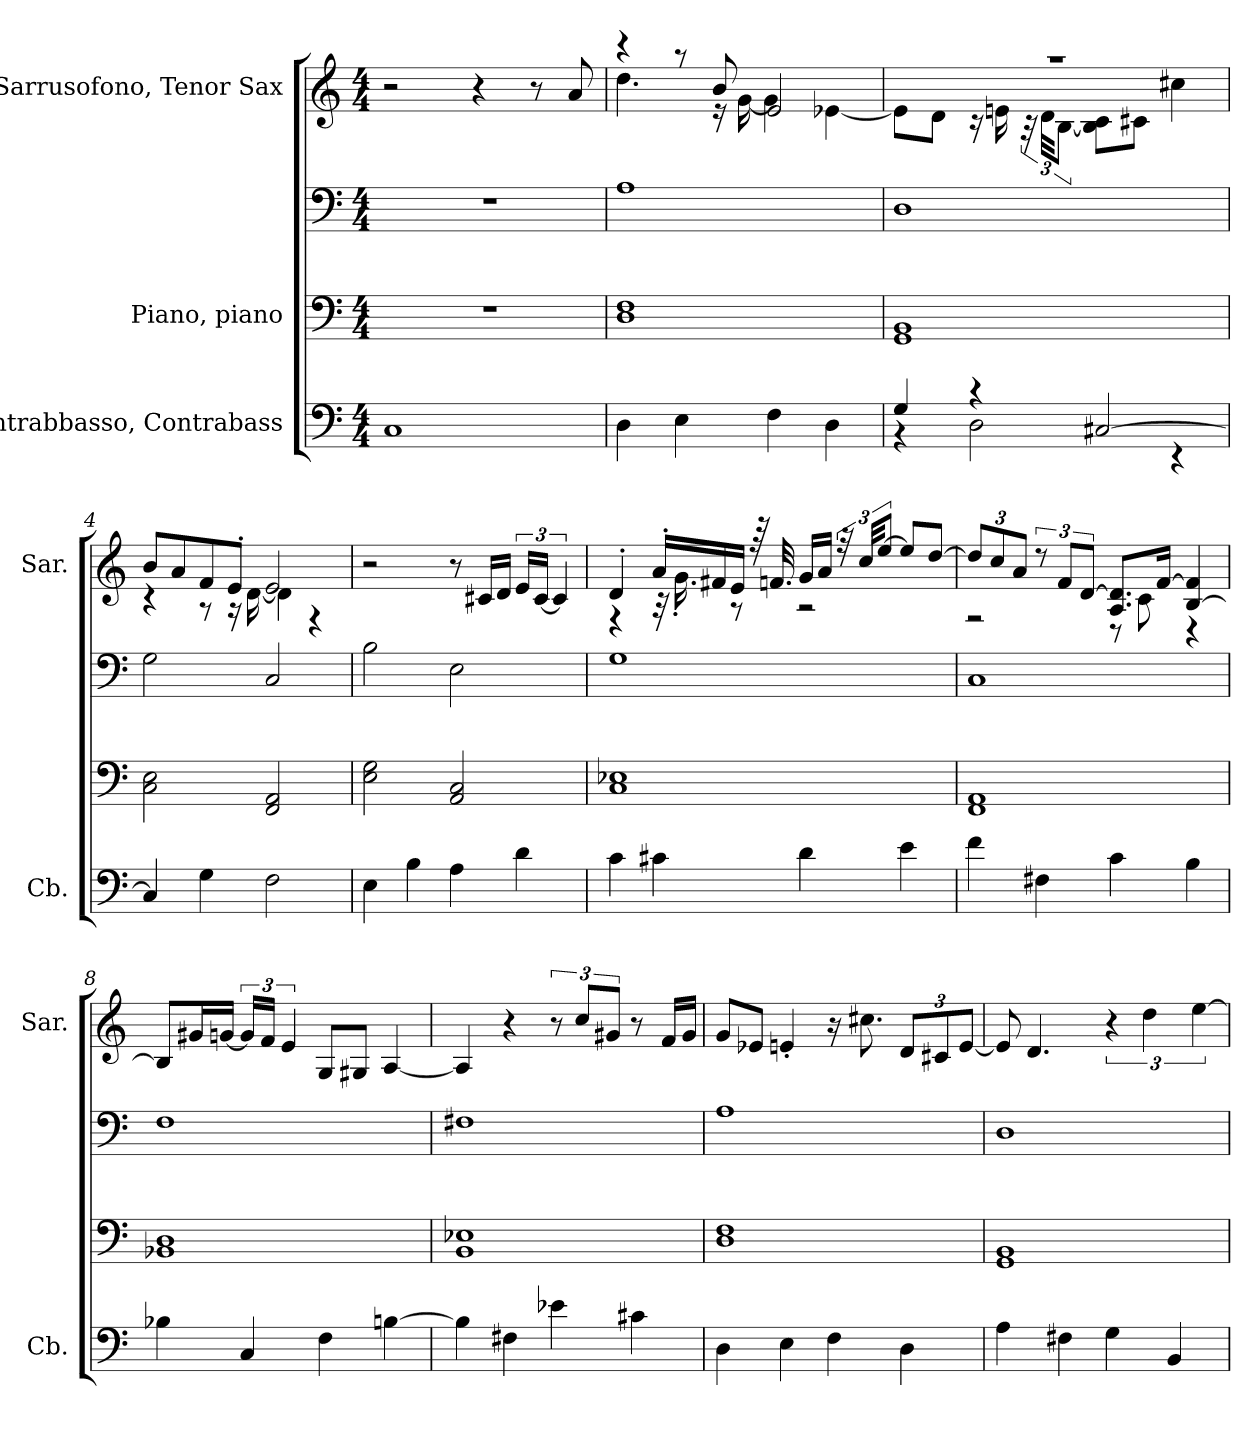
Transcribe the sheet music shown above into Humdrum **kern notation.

**kern	**kern	**kern	**kern
*part3	*part2	*part2	*part1
*staff4	*staff3	*staff2	*staff1
*I"Contrabbasso, Contrabass	*I"Piano, piano	*	*I"Sarrusofono, Tenor Sax
*I'Cb.	*	*	*I'Sar.
*clefF4	*clefF4	*clefF4	*clefG2
*ITrd7c12	*	*	*ITrd1c2
*k[]	*k[]	*k[]	*k[b-e-]
*M4/4	*M4/4	*M4/4	*M4/4
*MM98	*MM98	*MM98	*MM98
=1	=1	=1	=1
1CC	1r	1r	2r
.	.	.	4r
.	.	.	8r
.	.	.	8g/
=2	=2	=2	=2
*	*	*	*^
4DD\	1D 1F	1A	4r	4.cc\
4EE\	.	.	8r	.
.	.	.	8a/	16r
.	.	.	.	[16f\
4FF\	.	.	2d/	4f\]
4DD\	.	.	.	[4d-X\
=3	=3	=3	=3	=3
*^	*	*	*	*
4GG/	4r	1GG 1BB	1D	1r	8d-\L]
.	.	.	.	.	8c\J
4r	2DD\	.	.	.	16r
.	.	.	.	.	16dn\
.	.	.	.	.	48r
.	.	.	.	.	48c\KKL
.	.	.	.	.	[12A\J
[2CC#X/	.	.	.	.	8A\] 8B-\L
.	.	.	.	.	8Bn\J
.	4r	.	.	.	4bn\
*v	*v	*	*	*	*
!!LO:LB:g=z	!!
=4	=4	=4	=4	=4
4CC#/]	2C\ 2E\	2G\	8a/L	4r
.	.	.	8g/	.
4GG\	.	.	8e-/	8r
.	.	.	8d'/J	16r
.	.	.	.	[16c\
2FF\	2FF/ 2AA/	2C/	2d/	4c\]
.	.	.	.	4r
*	*	*	*v	*v
=5	=5	=5	=5
4EE\	2E\ 2G\	2B\	2r
4BB\	.	.	.
4AA\	2AA/ 2C/	2E\	8r
.	.	.	16Bn/LL
.	.	.	16c/JJ
4D\	.	.	24d/LL
.	.	.	[24B/JJ
.	.	.	6B/]
=6	=6	=6	=6
*	*	*	*^
4C\	1C 1E-X	1G	4c'/	4r
4C#X\	.	.	16g'/LL	32r
.	.	.	.	16.f'\
.	.	.	16en/	.
.	.	.	16d/JJ	8r
.	.	.	64r	.
.	.	.	32.e-X/	.
4D\	.	.	16f/LL	2r
.	.	.	16g/JJ	.
.	.	.	48r	.
.	.	.	48b-/KKL	.
.	.	.	[12dd/J	.
4E\	.	.	8dd/L]	.
.	.	.	[8cc/J	.
!!LO:LB:g=z	!!
=7	=7	=7	=7	=7
*	*	*	*Xbrackettup	*
4F\	1FF 1AA	1C	12cc/L]	2r
.	.	.	12b-/	.
.	.	.	12g/J	.
*	*	*	*brackettup	*
4FF#X\	.	.	12r	.
.	.	.	12e-/L	.
.	.	.	[12c/J	.
4C\	.	.	8.G/ 8.c/]L	8r
.	.	.	.	8B-\
.	.	.	[16e-/Jk	.
4BB\	.	.	[4A/ 4e-/]	4r
*	*	*	*v	*v
=8	=8	=8	=8
4BB-X\	1BB-X 1D	1F	8A/L]
.	.	.	16f#X/L
.	.	.	[16fn/JJ
4CC/	.	.	24f/LL]
.	.	.	24e-/JJ
.	.	.	6d/
4FF\	.	.	8F/L
.	.	.	8F#X/J
[4BBn\	.	.	[4G/
=9	=9	=9	=9
4BB\]	1BB 1E-X	1F#X	4G/]
4FF#X\	.	.	4r
4E-X\	.	.	12r
.	.	.	12b-/L
.	.	.	12f#X/J
4C#X\	.	.	8r
.	.	.	16e-/LL
.	.	.	16f#/JJ
!!LO:PB:g=z
=10	=10	=10	=10
4DD\	1D 1F	1A	8f/L
.	.	.	8d-X/J
4EE\	.	.	4dn'/
4FF\	.	.	16r
.	.	.	8.bn\
*	*	*	*Xbrackettup
4DD\	.	.	12c/L
.	.	.	12Bn/
.	.	.	[12d/J
=11	=11	=11	=11
4AA\	1GG 1BB	1D	8d/]
.	.	.	4.c/
4FF#X\	.	.	.
*	*	*	*brackettup
4GG\	.	.	6r
.	.	.	6cc\
4BBB/	.	.	.
.	.	.	[6dd\
=	=	=	=
*-	*-	*-	*-
